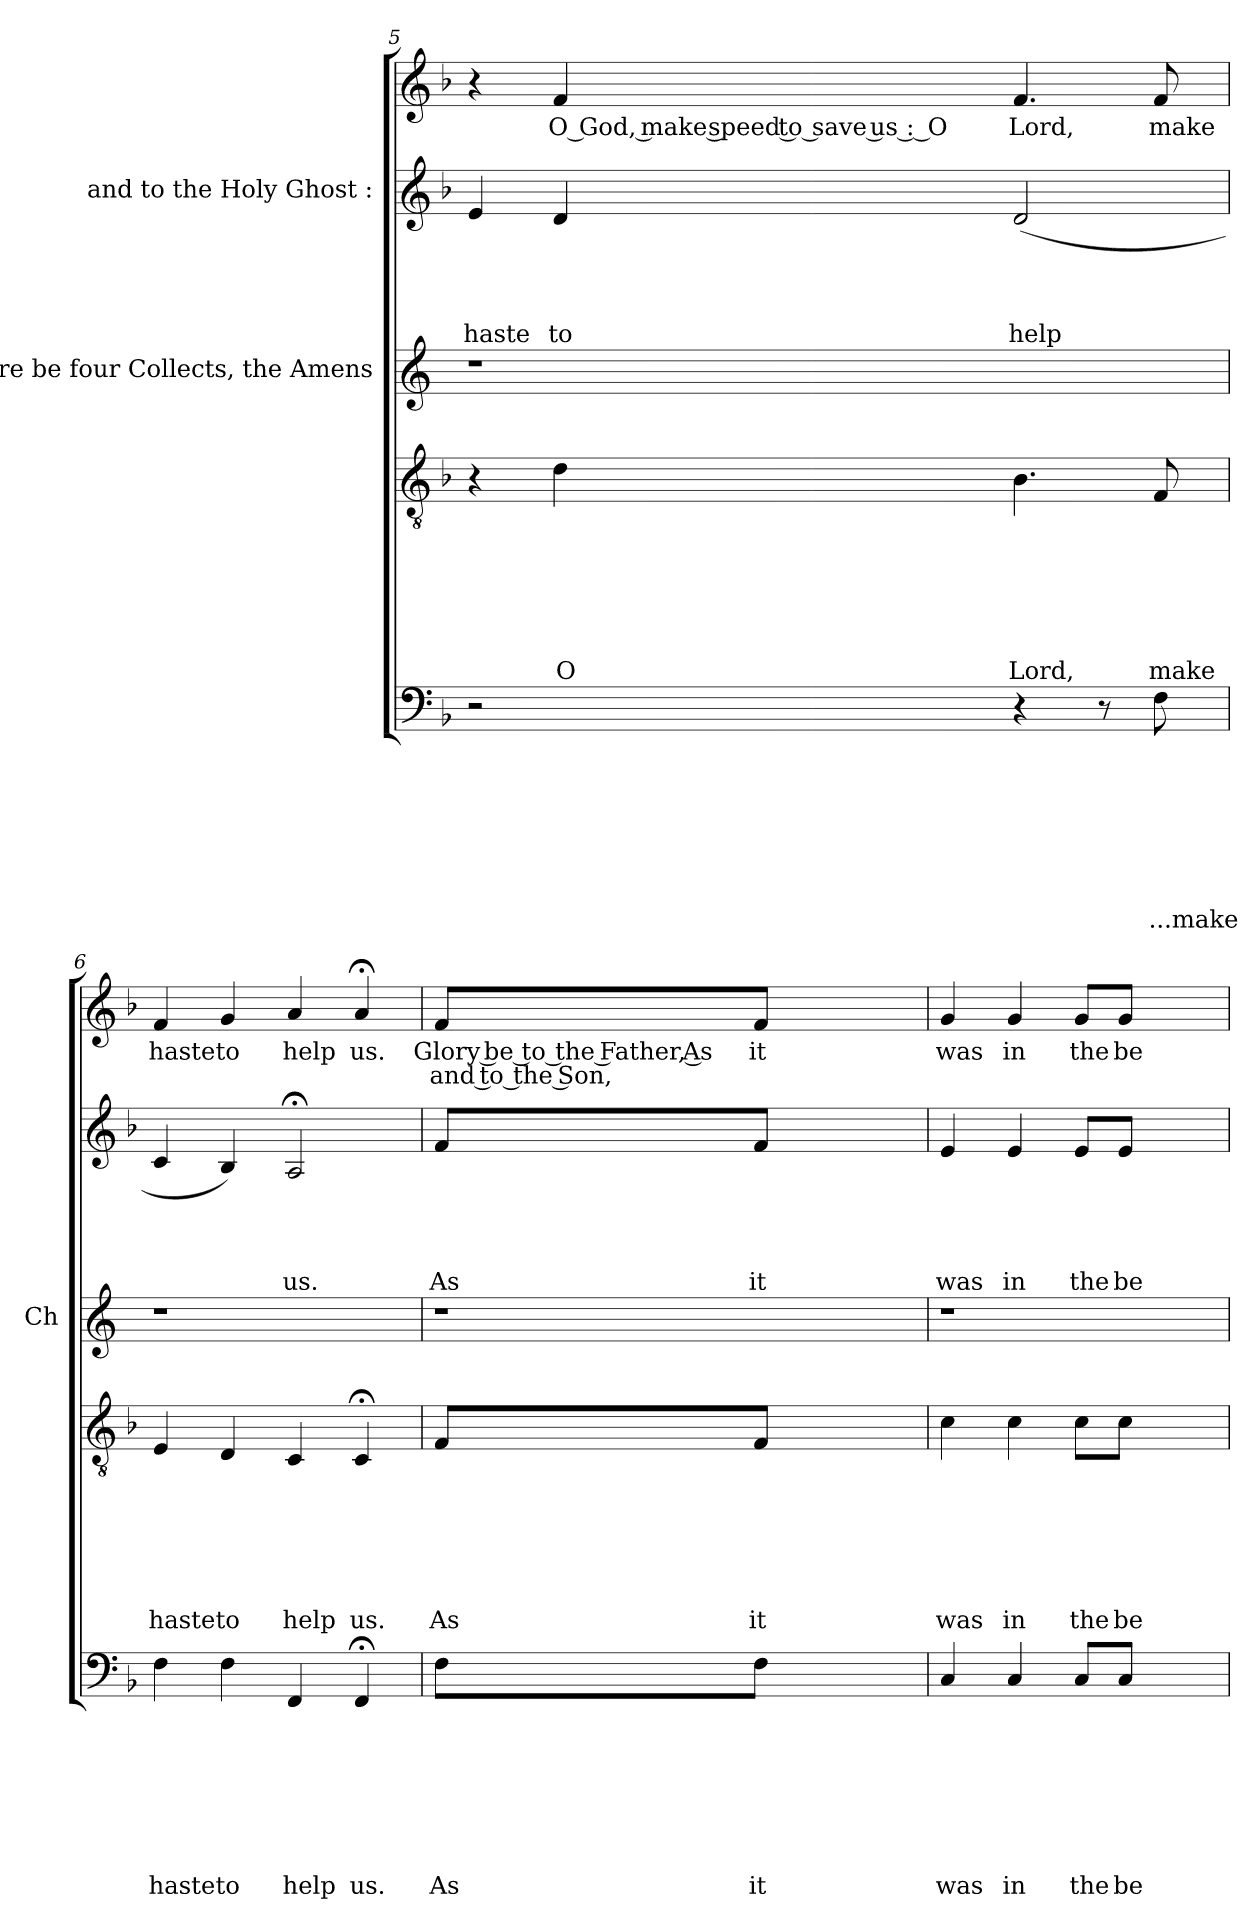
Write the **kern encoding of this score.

**kern	**text	**text	**text	**text	**text	**text	**text	**text	**kern	**text	**text	**text	**text	**text	**text	**text	**kern	**kern	**text	**text	**text	**text	**kern	**text	**text
*part5	*part5	*part5	*part5	*part5	*part5	*part5	*part5	*part5	*part4	*part4	*part4	*part4	*part4	*part4	*part4	*part4	*part3	*part2	*part2	*part2	*part2	*part2	*part1	*part1	*part1
*staff5	*staff5	*staff5	*staff5	*staff5	*staff5	*staff5	*staff5	*staff5	*staff4	*staff4	*staff4	*staff4	*staff4	*staff4	*staff4	*staff4	*staff3	*staff2	*staff2	*staff2	*staff2	*staff2	*staff1	*staff1	*staff1
*	*	*	*	*	*	*	*	*	*	*	*	*	*	*	*	*	*I"Ifthere be four Collects, the Amens	*I"and to the Holy Ghost :	*	*	*	*	*	*	*
*	*	*	*	*	*	*	*	*	*	*	*	*	*	*	*	*	*I'Ch	*	*	*	*	*	*	*	*
*clefF4	*	*	*	*	*	*	*	*	*clefGv2	*	*	*	*	*	*	*	*clefG2	*clefG2	*	*	*	*	*clefG2	*	*
*ITrd-3c-5	*	*	*	*	*	*	*	*	*ITrd-3c-5	*	*	*	*	*	*	*	*	*ITrd-3c-5	*	*	*	*	*ITrd-3c-5	*	*
*k[b-e-]	*	*	*	*	*	*	*	*	*k[b-e-]	*	*	*	*	*	*	*	*k[]	*k[b-e-]	*	*	*	*	*k[b-e-]	*	*
*B-:	*	*	*	*	*	*	*	*	*B-:	*	*	*	*	*	*	*	*C:	*B-:	*	*	*	*	*B-:	*	*
=5	=5	=5	=5	=5	=5	=5	=5	=5	=5	=5	=5	=5	=5	=5	=5	=5	=5	=5	=5	=5	=5	=5	=5	=5	=5
!	!	!	!	!	!	!	!	!	!	!	!	!	!	!	!	!	!	!	!	!	!	!LO:LY:b	!	!	!
2r	.	.	.	.	.	.	.	.	4r	.	.	.	.	.	.	.	1r	4a/	.	.	.	haste	4r	.	.
!	!	!	!	!	!	!	!	!	!	!	!	!	!	!	!	!LO:LY:b	!	!	!	!	!	!LO:LY:b	!	!LO:LY:b:rj	!
.	.	.	.	.	.	.	.	.	4g\	.	.	.	.	.	.	O	.	4g/	.	.	.	to	4b-/	O God, make speed to save us : O	.
!	!	!	!	!	!	!	!	!	!	!	!	!	!	!	!	!LO:LY:b	!	!	!	!	!	!LO:LY:b	!	!LO:LY:b	!
4r	.	.	.	.	.	.	.	.	4.e-\	.	.	.	.	.	.	Lord,	.	(<2g/	.	.	.	help	4.b-/	Lord,	.
8r	.	.	.	.	.	.	.	.	.	.	.	.	.	.	.	.	.	.	.	.	.	.	.	.	.
!	!	!	!	!	!	!	!	!LO:LY:b	!	!	!	!	!	!	!	!LO:LY:b	!	!	!	!	!	!	!	!LO:LY:b	!
8B-\	.	.	.	.	.	.	.	...make	8B-/	.	.	.	.	.	.	make	.	.	.	.	.	.	8b-/	make	.
=6	=6	=6	=6	=6	=6	=6	=6	=6	=6	=6	=6	=6	=6	=6	=6	=6	=6	=6	=6	=6	=6	=6	=6	=6	=6
!	!	!	!	!	!	!	!	!LO:LY:b	!	!	!	!	!	!	!	!LO:LY:b	!	!	!	!	!	!	!	!LO:LY:b	!
4B-\	.	.	.	.	.	.	.	haste	4A/	.	.	.	.	.	.	haste	1r	4f/	.	.	.	.	4b-/	haste	.
!	!	!	!	!	!	!	!	!LO:LY:b	!	!	!	!	!	!	!	!LO:LY:b	!	!	!	!	!	!	!	!LO:LY:b	!
4B-\	.	.	.	.	.	.	.	to	4G/	.	.	.	.	.	.	to	.	4e-/)	.	.	.	.	4cc/	to	.
!	!	!	!	!	!	!	!	!LO:LY:b	!	!	!	!	!	!	!	!LO:LY:b	!	!	!	!	!	!LO:LY:b	!	!LO:LY:b	!
4BB-/	.	.	.	.	.	.	.	help	4F/	.	.	.	.	.	.	help	.	2d;/	.	.	.	us.	4dd/	help	.
!	!	!	!	!	!	!	!	!LO:LY:b	!	!	!	!	!	!	!	!LO:LY:b	!	!	!	!	!	!	!	!LO:LY:b	!
4BB-;/	.	.	.	.	.	.	.	us.	4F;/	.	.	.	.	.	.	us.	.	.	.	.	.	.	4dd;/	us.	.
!!LO:LB:g=z
=7	=7	=7	=7	=7	=7	=7	=7	=7	=7	=7	=7	=7	=7	=7	=7	=7	=7	=7	=7	=7	=7	=7	=7	=7	=7
!	!	!	!	!	!	!	!	!LO:LY:b	!	!	!	!	!	!	!	!LO:LY:b	!	!	!	!	!	!LO:LY:b	!	!LO:LY:b:rj	!LO:LY:b:rj
8B-\L	.	.	.	.	.	.	.	As	8B-/L	.	.	.	.	.	.	As	1r	8b-/L	.	.	.	As	8b-/L	Glory be to the Father, As	and to the Son,
!	!	!	!	!	!	!	!	!LO:LY:b	!	!	!	!	!	!	!	!LO:LY:b	!	!	!	!	!	!LO:LY:b	!	!LO:LY:b	!
8B-\J	.	.	.	.	.	.	.	it	8B-/J	.	.	.	.	.	.	it	.	8b-/J	.	.	.	it	8b-/J	it	.
2.ryy	.	.	.	.	.	.	.	.	2.ryy	.	.	.	.	.	.	.	.	2.ryy	.	.	.	.	2.ryy	.	.
=8	=8	=8	=8	=8	=8	=8	=8	=8	=8	=8	=8	=8	=8	=8	=8	=8	=8	=8	=8	=8	=8	=8	=8	=8	=8
!	!	!	!	!	!	!	!	!LO:LY:b	!	!	!	!	!	!	!	!LO:LY:b	!	!	!	!	!	!LO:LY:b	!	!LO:LY:b	!
4F/	.	.	.	.	.	.	.	was	4f\	.	.	.	.	.	.	was	1r	4a/	.	.	.	was	4cc/	was	.
!	!	!	!	!	!	!	!	!LO:LY:b	!	!	!	!	!	!	!	!LO:LY:b	!	!	!	!	!	!LO:LY:b	!	!LO:LY:b	!
4F/	.	.	.	.	.	.	.	in	4f\	.	.	.	.	.	.	in	.	4a/	.	.	.	in	4cc/	in	.
!	!	!	!	!	!	!	!	!LO:LY:b	!	!	!	!	!	!	!	!LO:LY:b	!	!	!	!	!	!LO:LY:b	!	!LO:LY:b	!
8F/L	.	.	.	.	.	.	.	the	8f\L	.	.	.	.	.	.	the	.	8a/L	.	.	.	the	8cc/L	the	.
!	!	!	!	!	!	!	!	!LO:LY:b	!	!	!	!	!	!	!	!LO:LY:b	!	!	!	!	!	!LO:LY:b	!	!LO:LY:b	!
8F/J	.	.	.	.	.	.	.	be-	8f\J	.	.	.	.	.	.	be-	.	8a/J	.	.	.	be-	8cc/J	be-	.
4ryy	.	.	.	.	.	.	.	.	4ryy	.	.	.	.	.	.	.	.	4ryy	.	.	.	.	4ryy	.	.
=	=	=	=	=	=	=	=	=	=	=	=	=	=	=	=	=	=	=	=	=	=	=	=	=	=
*-	*-	*-	*-	*-	*-	*-	*-	*-	*-	*-	*-	*-	*-	*-	*-	*-	*-	*-	*-	*-	*-	*-	*-	*-	*-
